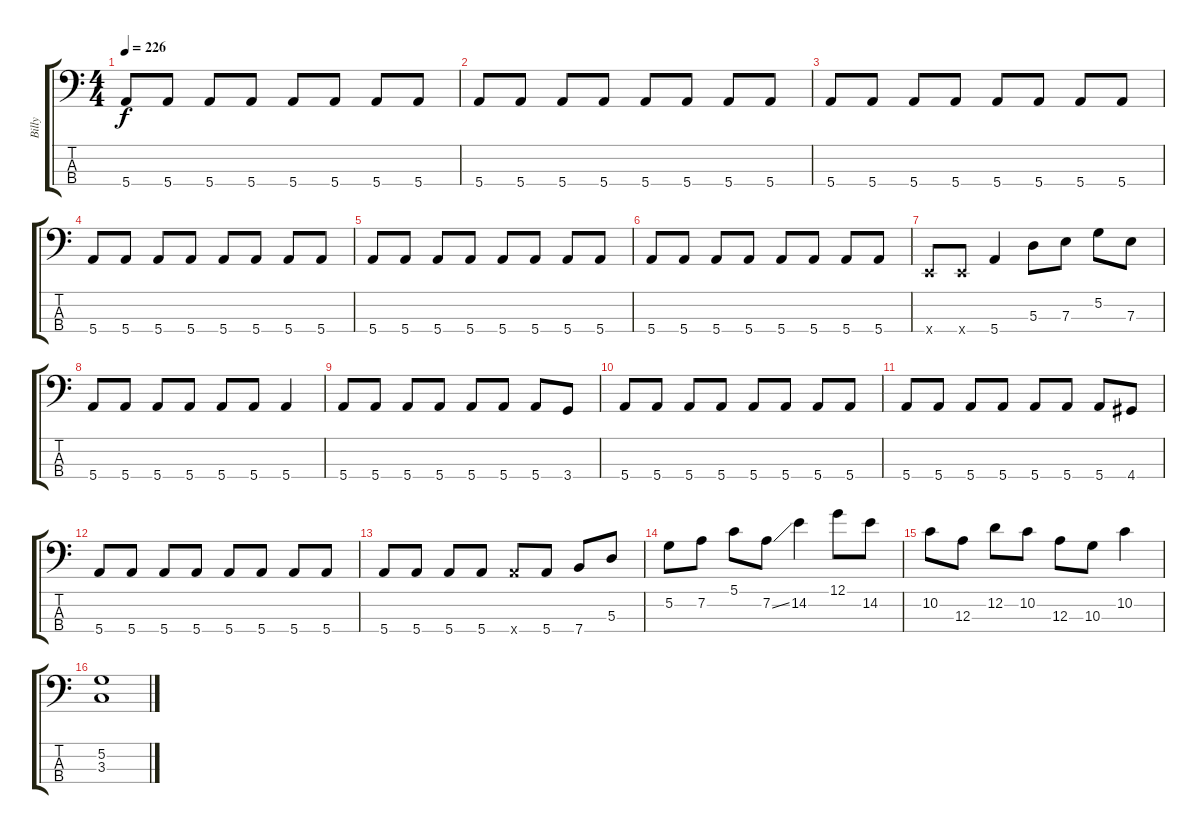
\track ("Billy" "Billy") {instrument electricbassfinger}
\staff {score tabs}
\tuning (G2 D2 A1 E1) {hide}
\ts (4 4)
\tempo 226
\clef f4
\ks c
5.4.8{dy f} 5.4.8 5.4.8 5.4.8 5.4.8 5.4.8 5.4.8 5.4.8 |
5.4.8 5.4.8 5.4.8 5.4.8 5.4.8 5.4.8 5.4.8 5.4.8 |
5.4.8 5.4.8 5.4.8 5.4.8 5.4.8 5.4.8 5.4.8 5.4.8 |
5.4.8 5.4.8 5.4.8 5.4.8 5.4.8 5.4.8 5.4.8 5.4.8 |
5.4.8 5.4.8 5.4.8 5.4.8 5.4.8 5.4.8 5.4.8 5.4.8 |
5.4.8 5.4.8 5.4.8 5.4.8 5.4.8 5.4.8 5.4.8 5.4.8 |
0.4{x}.8 0.4{x}.8 5.4.4 5.3.8 7.3.8 5.2.8 7.3.8 |
5.4.8 5.4.8 5.4.8 5.4.8 5.4.8 5.4.8 5.4.4 |
5.4.8 5.4.8 5.4.8 5.4.8 5.4.8 5.4.8 5.4.8 3.4.8 |
5.4.8 5.4.8 5.4.8 5.4.8 5.4.8 5.4.8 5.4.8 5.4.8 |
5.4.8 5.4.8 5.4.8 5.4.8 5.4.8 5.4.8 5.4.8 4.4.8 |
5.4.8 5.4.8 5.4.8 5.4.8 5.4.8 5.4.8 5.4.8 5.4.8 |
5.4.8 5.4.8 5.4.8 5.4.8 5.4{x}.8 5.4.8 7.4.8 5.3.8 |
5.2.8 7.2.8 5.1.8 7.2{ss}.8 14.2.4 12.1.8 14.2.8 |
10.2.8 12.3.8 12.2.8 10.2.8 12.3.8 10.3.8 10.2.4 |
(5.2 3.3).1
